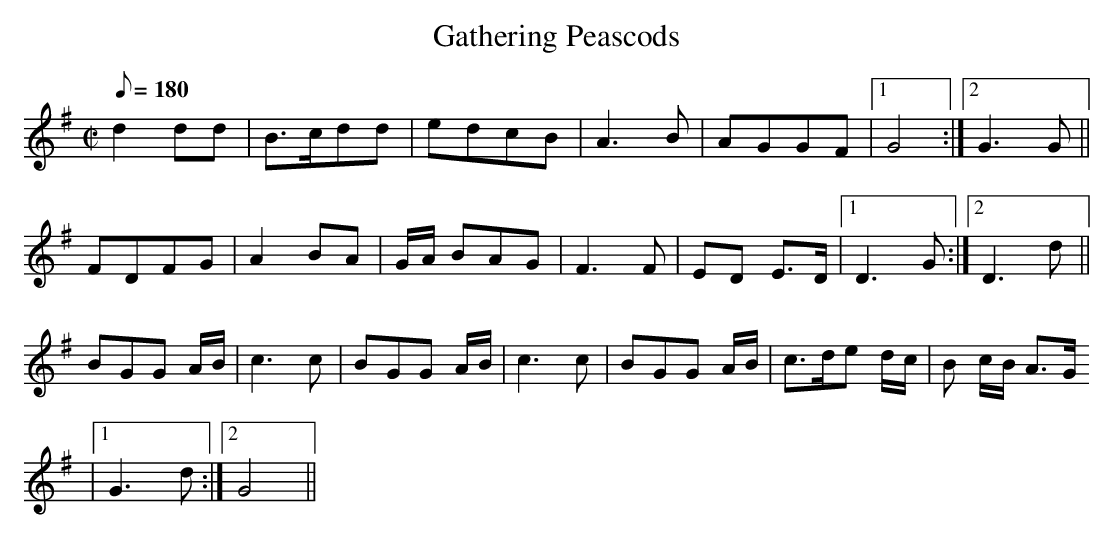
X:1
T:Gathering Peascods
M:C|
L:1/8
Q:180
K:G
d2dd|B>cdd|edcB|A3B|AGGF|1 G4:|2 G3G||
FDFG|A2BA|G/2A/2 BAG|F3F|ED E>D|1 D3G:|2 D3d||
BGG A/2B/2|c3c|BGG A/2B/2|c3c|BGG A/2B/2|c>de d/2c/2|B c/2B/2 A>G
|1 G3d:|2 G4||
